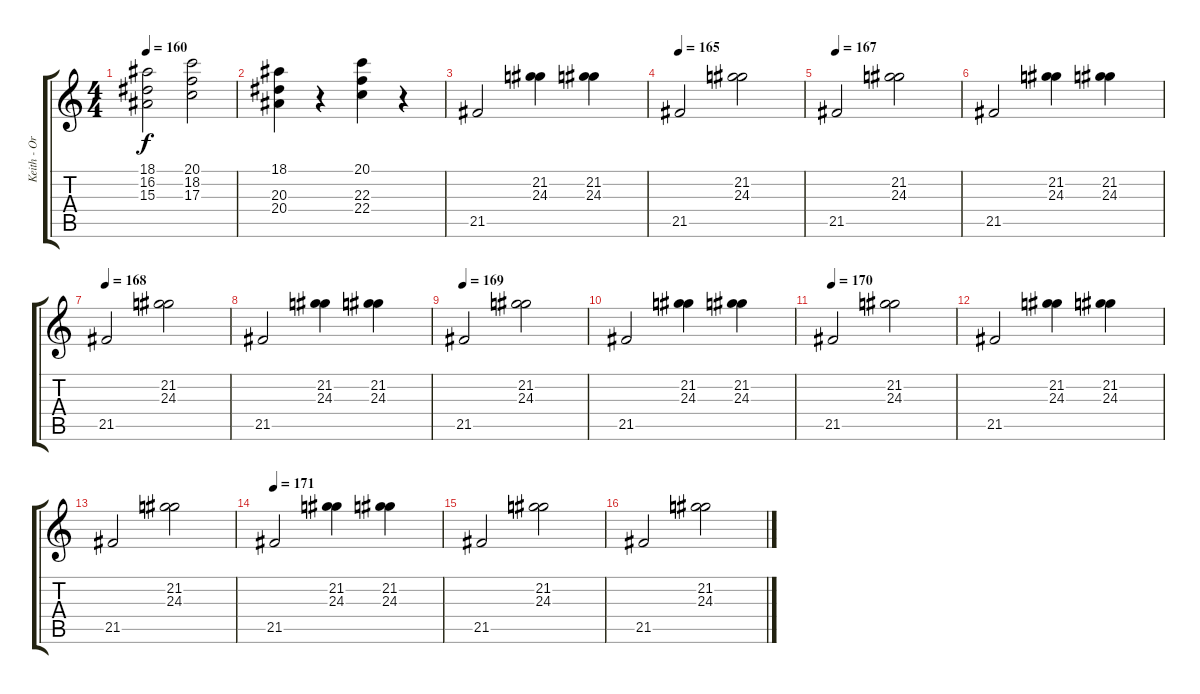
\track ("Keith - Organ LH" "Keith - Or") {instrument rockorgan}
\staff {score tabs}
\tuning (E4 B3 G3 D3 A2 E2) {hide}
\ts (4 4)
\tempo 158
\tempo 160
\clef g2
\ks c
(18.1 16.2 15.3).2{dy f} (20.1 18.2 17.3).2 |
(18.1 20.3 20.4).4 r.4 (20.1 22.3 22.4).4 r.4 |
21.5.2 (21.2 24.3).4 (21.2 24.3).4 |
\tempo 166
\tempo 165
21.5.2 (21.2 24.3).2 |
\tempo 167
21.5.2 (21.2 24.3).2 |
21.5.2 (21.2 24.3).4 (21.2 24.3).4 |
\tempo 168
21.5.2 (21.2 24.3).2 |
21.5.2 (21.2 24.3).4 (21.2 24.3).4 |
\tempo 169
21.5.2 (21.2 24.3).2 |
21.5.2 (21.2 24.3).4 (21.2 24.3).4 |
\tempo 170
21.5.2 (21.2 24.3).2 |
21.5.2 (21.2 24.3).4 (21.2 24.3).4 |
21.5.2 (21.2 24.3).2 |
\tempo 171
21.5.2 (21.2 24.3).4 (21.2 24.3).4 |
21.5.2 (21.2 24.3).2 |
21.5.2 (21.2 24.3).2
